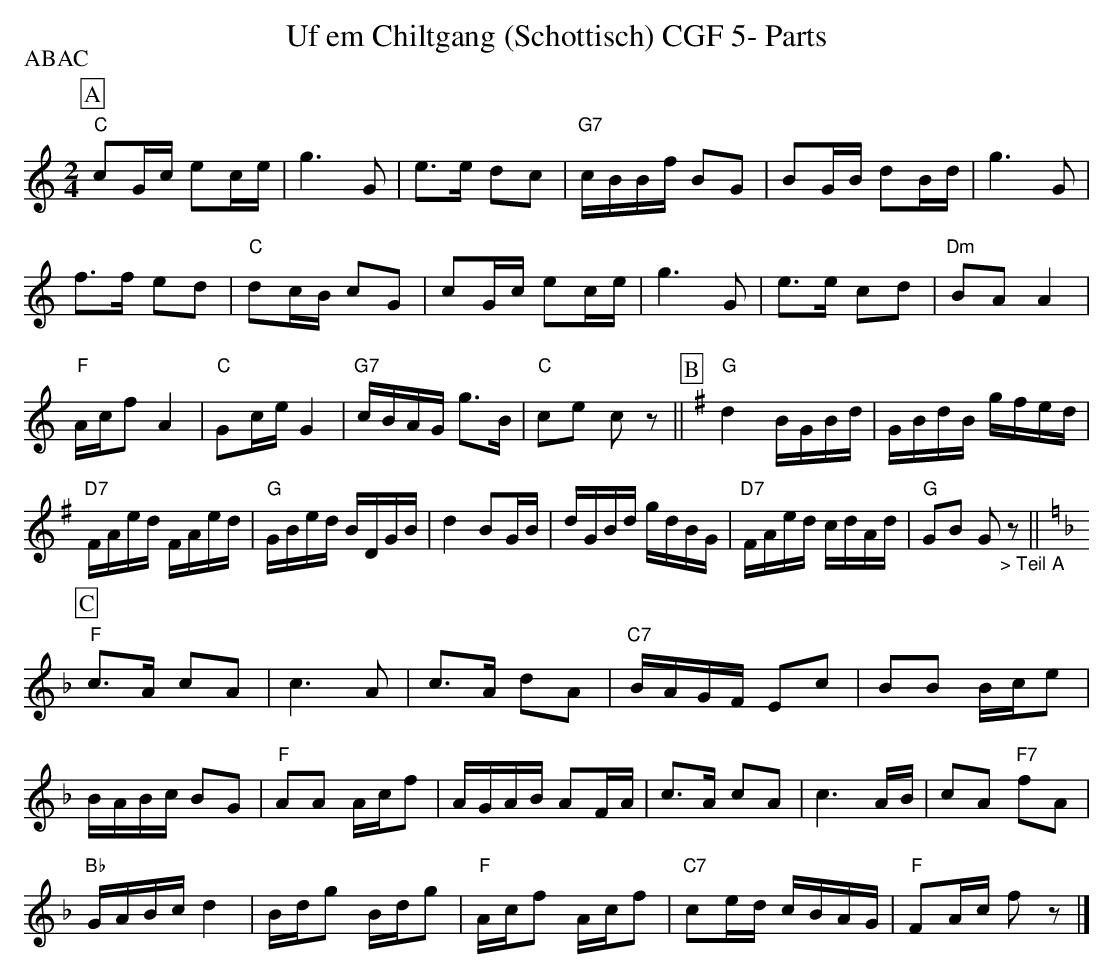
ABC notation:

X:1
T:Uf em Chiltgang (Schottisch) CGF 5- Parts
P:ABAC
M:2/4
L:1/16
K:Cmaj%%MIDI gchordon
[P:A] "C"c2Gc e2ce | g6G2 | e3e d2c2 | "G7"cBBf B2G2 | B2GB d2Bd | g6G2 |
f3f e2d2 | "C"d2cB c2G2 | c2Gc e2ce | g6G2 | e3e c2d2 | "Dm"B2A2A4 |
"F"Acf2A4 | "C"G2ceG4 | "G7"cBAG g3B | "C"c2e2 c2z2 || [P:B] [K:Gmaj] "G"d4 BGBd | GBdB gfed |
"D7"FAed FAed | "G"GBed BDGB | d4B2GB | dGBd gdBG | "D7"FAed cdAd | "G"G2B2 G2"_> Teil A"z2 || [P:C] [K:Fmaj]
"F"c3A c2A2 | c6A2 | c3A d2A2 | "C7"BAGF E2c2 | B2B2 Bce2 |
BABc B2G2 | "F"A2A2 Acf2 | AGAB A2FA | c3A c2A2 | c6AB | c2A2 "F7"f2A2 |
"Bb"GABc d4 | Bdg2 Bdg2 | "F"Acf2 Acf2 | "C7"c2ed cBAG | "F"F2Ac f2z2 |]
